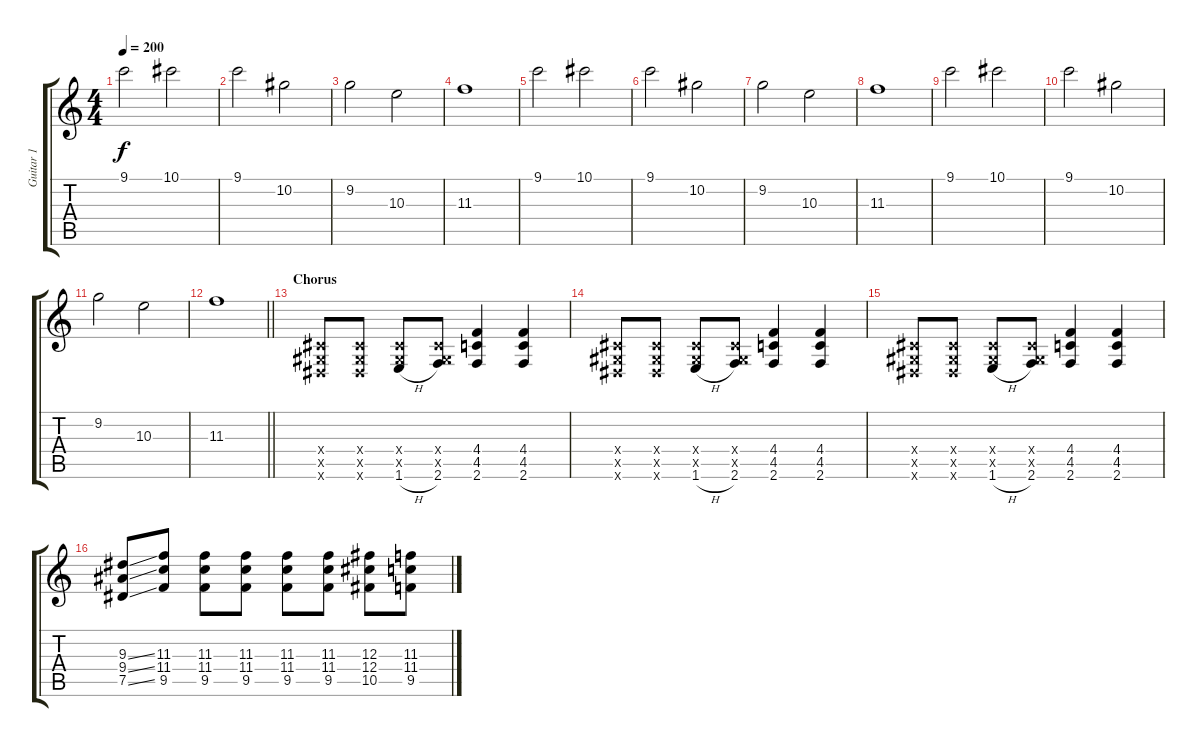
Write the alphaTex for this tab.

\track ("Guitar 1" "Guitar 1") {instrument overdrivenguitar}
\staff {score tabs}
\tuning (Eb4 Bb3 Gb3 Db3 Ab2 Eb2) {hide}
\ts (4 4)
\tempo 200
\clef g2
\ks c
9.1.2{dy f} 10.1.2 |
9.1.2 10.2.2 |
9.2.2 10.3.2 |
11.3.1 |
9.1.2 10.1.2 |
9.1.2 10.2.2 |
9.2.2 10.3.2 |
11.3.1 |
9.1.2 10.1.2 |
9.1.2 10.2.2 |
9.2.2 10.3.2 |
\barLineRight lightlight
11.3.1 |
\section ("" "Chorus")
(0.4{x} 0.5{x} 0.6{x}).8{volume 12} (0.4{x} 0.5{x} 0.6{x}).8 (0.4{x} 0.5{x} 1.6{h}).8 (0.4{x} 0.5{x} 2.6).8 (4.4 4.5 2.6).4 (4.4 4.5 2.6).4 |
(0.4{x} 0.5{x} 0.6{x}).8 (0.4{x} 0.5{x} 0.6{x}).8 (0.4{x} 0.5{x} 1.6{h}).8 (0.4{x} 0.5{x} 2.6).8 (4.4 4.5 2.6).4 (4.4 4.5 2.6).4 |
(0.4{x} 0.5{x} 0.6{x}).8 (0.4{x} 0.5{x} 0.6{x}).8 (0.4{x} 0.5{x} 1.6{h}).8 (0.4{x} 0.5{x} 2.6).8 (4.4 4.5 2.6).4 (4.4 4.5 2.6).4 |
(9.3{ss} 9.4{ss} 7.5{ss}).8 (11.3 11.4 9.5).8 (11.3 11.4 9.5).8 (11.3 11.4 9.5).8 (11.3 11.4 9.5).8 (11.3 11.4 9.5).8 (12.3 12.4 10.5).8 (11.3 11.4 9.5).8
